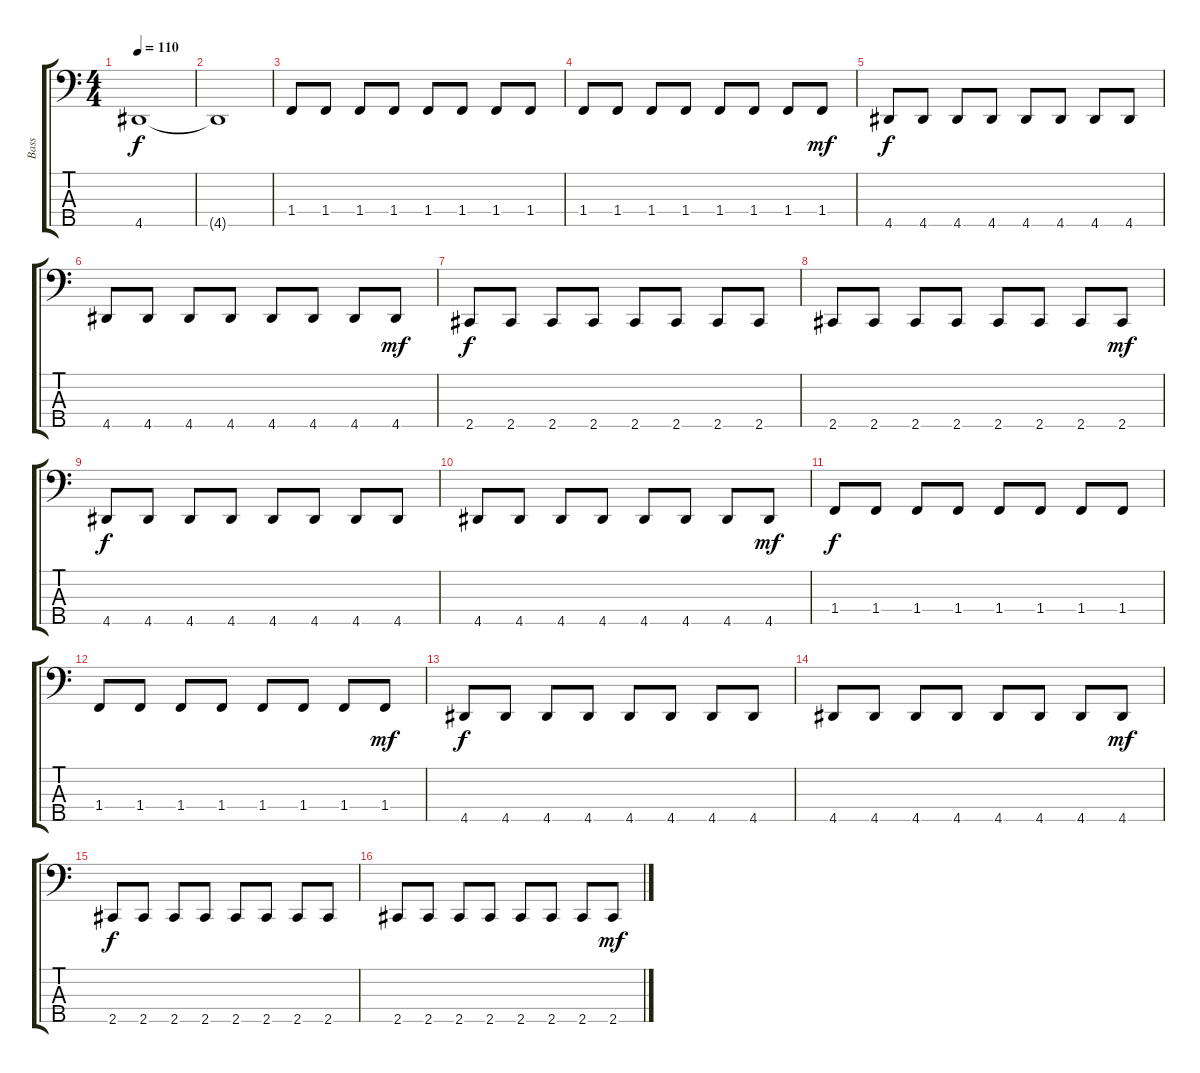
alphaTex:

\track ("Bass" "Bass") {instrument electricbassfinger}
\staff {score tabs}
\tuning (G2 D2 A1 E1 B0) {hide}
\ts (4 4)
\tempo 110
\clef f4
\ks c
4.5.1{dy f} |
4.5{t}.1 |
1.4.8 1.4.8 1.4.8 1.4.8 1.4.8 1.4.8 1.4.8 1.4.8 |
1.4.8 1.4.8 1.4.8 1.4.8 1.4.8 1.4.8 1.4.8 1.4.8{dy mf} |
4.5.8{dy f} 4.5.8 4.5.8 4.5.8 4.5.8 4.5.8 4.5.8 4.5.8 |
4.5.8 4.5.8 4.5.8 4.5.8 4.5.8 4.5.8 4.5.8 4.5.8{dy mf} |
2.5.8{dy f} 2.5.8 2.5.8 2.5.8 2.5.8 2.5.8 2.5.8 2.5.8 |
2.5.8 2.5.8 2.5.8 2.5.8 2.5.8 2.5.8 2.5.8 2.5.8{dy mf} |
4.5.8{dy f} 4.5.8 4.5.8 4.5.8 4.5.8 4.5.8 4.5.8 4.5.8 |
4.5.8 4.5.8 4.5.8 4.5.8 4.5.8 4.5.8 4.5.8 4.5.8{dy mf} |
1.4.8{dy f} 1.4.8 1.4.8 1.4.8 1.4.8 1.4.8 1.4.8 1.4.8 |
1.4.8 1.4.8 1.4.8 1.4.8 1.4.8 1.4.8 1.4.8 1.4.8{dy mf} |
4.5.8{dy f} 4.5.8 4.5.8 4.5.8 4.5.8 4.5.8 4.5.8 4.5.8 |
4.5.8 4.5.8 4.5.8 4.5.8 4.5.8 4.5.8 4.5.8 4.5.8{dy mf} |
2.5.8{dy f} 2.5.8 2.5.8 2.5.8 2.5.8 2.5.8 2.5.8 2.5.8 |
2.5.8 2.5.8 2.5.8 2.5.8 2.5.8 2.5.8 2.5.8 2.5.8{dy mf}
